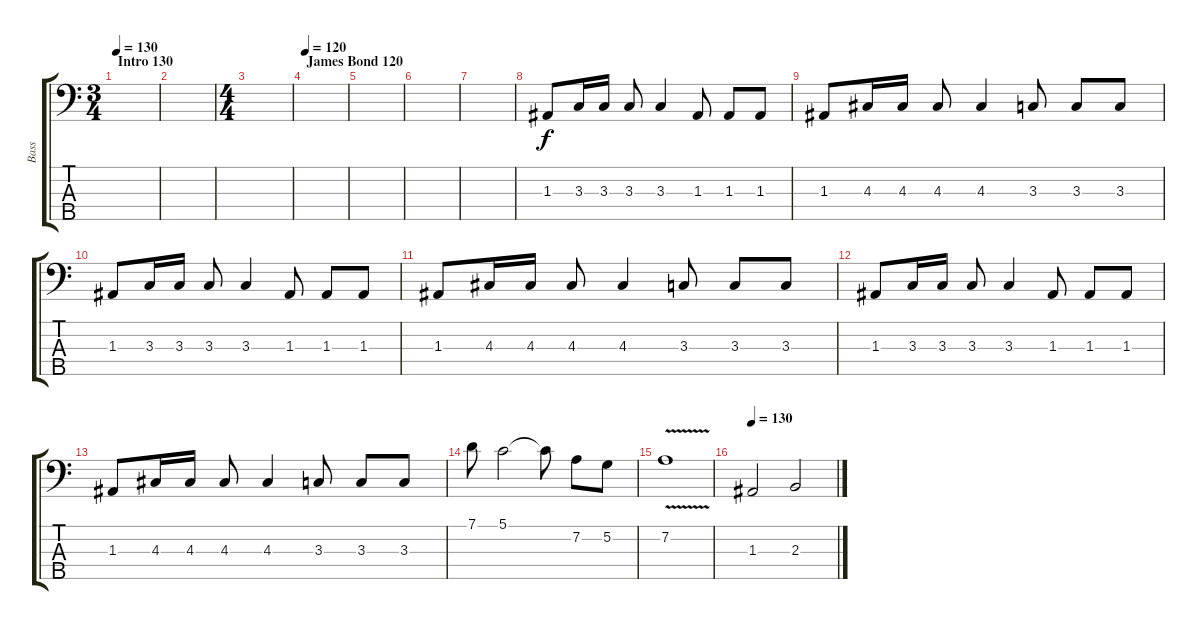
\track ("Bass" "Bass") {instrument electricbassfinger}
\staff {score tabs}
\tuning (G2 D2 A1 E1 B0) {hide}
\ts (3 4)
\section ("" "Intro 130")
\tempo 130
\clef f4
\ks c
|
|
\ts (4 4)
|
\section ("" "James Bond 120")
\tempo 120
|
|
|
|
1.3.8 3.3.16 3.3.16 3.3.8 3.3.4 1.3.8 1.3.8 1.3.8 |
1.3.8 4.3.16 4.3.16 4.3.8 4.3.4 3.3.8 3.3.8 3.3.8 |
1.3.8 3.3.16 3.3.16 3.3.8 3.3.4 1.3.8 1.3.8 1.3.8 |
1.3.8 4.3.16 4.3.16 4.3.8 4.3.4 3.3.8 3.3.8 3.3.8 |
1.3.8 3.3.16 3.3.16 3.3.8 3.3.4 1.3.8 1.3.8 1.3.8 |
1.3.8 4.3.16 4.3.16 4.3.8 4.3.4 3.3.8 3.3.8 3.3.8 |
7.1.8 5.1.2 5.1{t}.8 7.2.8 5.2.8 |
7.2{v}.1 |
\tempo 130
1.3.2 2.3.2
